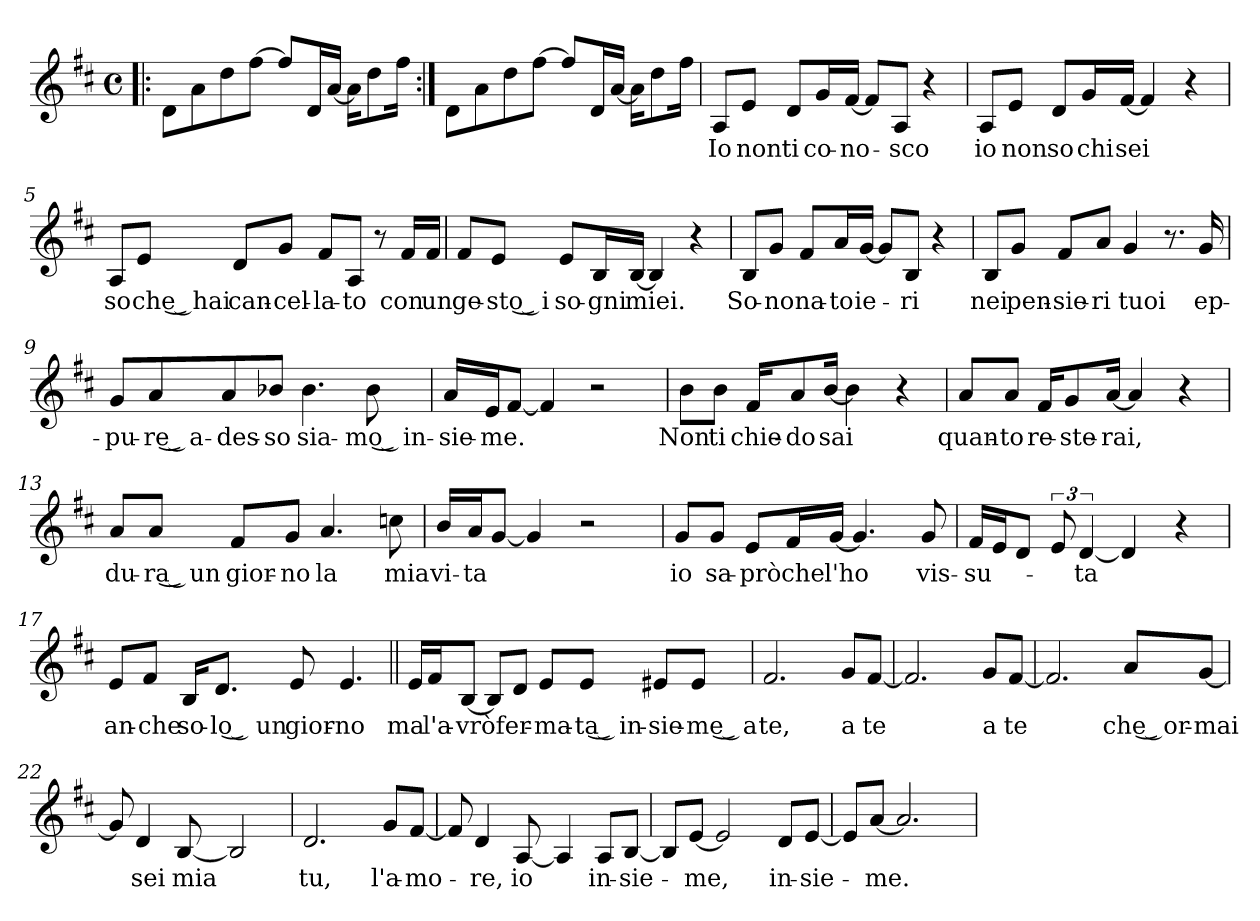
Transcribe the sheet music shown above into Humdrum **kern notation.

**kern	**text
*part1	*part1
*staff1	*staff1
*clefG2	*
*k[f#c#]	*
*D:	*
*M4/4	*
*met(c)	*
=1!|:	=1!|:
8d\L	.
8a\	.
8dd\	.
[8ff#\J	.
8ff#/L]	.
16d/L	.
[16a/JJ	.
16a\KL]	.
8dd\	.
16ff#\Jk	.
=2:|!	=2:|!
8d\L	.
8a\	.
8dd\	.
[8ff#\J	.
8ff#/L]	.
16d/L	.
[16a/JJ	.
16a\KL]	.
8dd\	.
16ff#\Jk	.
=3	=3
!	!LO:LY:b
8A/L	Io
!	!LO:LY:b
8e/J	non
!	!LO:LY:b
8d/L	ti
!	!LO:LY:b
16g/L	co-
!	!LO:LY:b
[16f#/JJ	-no-
8f#/L]	.
!	!LO:LY:b
8A/J	-sco
4r	.
=4	=4
!	!LO:LY:b
8A/L	io
!	!LO:LY:b
8e/J	non
!	!LO:LY:b
8d/L	so
!	!LO:LY:b
16g/L	chi
!	!LO:LY:b
[16f#/JJ	sei
4f#/]	.
4r	.
!!LO:LB:g=z
=5	=5
!	!LO:LY:b
8A/L	so
!	!LO:LY:b
8e/J	che͜ hai
!	!LO:LY:b
8d/L	can-
!	!LO:LY:b
8g/J	-cel-
!	!LO:LY:b
8f#/L	-la-
!	!LO:LY:b
8A/J	-to
8r	.
!	!LO:LY:b
16f#/LL	con
!	!LO:LY:b
16f#/JJ	un
=6	=6
!	!LO:LY:b
8f#/L	ge-
!	!LO:LY:b
8e/J	-sto͜ i
!	!LO:LY:b
8e/L	so-
!	!LO:LY:b
16B/L	-gni
!	!LO:LY:b
[16B/JJ	miei.
4B/]	.
4r	.
=7	=7
!	!LO:LY:b
8B/L	So-
!	!LO:LY:b
8g/J	-no
!	!LO:LY:b
8f#/L	na-
!	!LO:LY:b
16a/L	-to
!	!LO:LY:b
[16g/JJ	ie-
8g/L]	.
!	!LO:LY:b
8B/J	-ri
4r	.
!!LO:LB:g=z
=8	=8
!	!LO:LY:b
8B/L	nei
!	!LO:LY:b
8g/J	pen-
!	!LO:LY:b
8f#/L	-sie-
!	!LO:LY:b
8a/J	-ri
!	!LO:LY:b
4g/	tuoi
8.r	.
!	!LO:LY:b
16g/	ep-
=9	=9
!	!LO:LY:b
8g/L	-pu-
!	!LO:LY:b
8a/	-re͜ a-
!	!LO:LY:b
8a/	-des-
!	!LO:LY:b
8b-X/J	-so
!	!LO:LY:b
4.b-\	sia-
!	!LO:LY:b
8b-\	-mo͜ in-
=10	=10
!	!LO:LY:b
16a/LL	-sie-
!	!LO:LY:b
16e/J	-me.
[8f#/J	.
4f#/]	.
2r	.
!!LO:LB:g=z
=11	=11
!	!LO:LY:b
8b\L	Non
!	!LO:LY:b
8b\J	ti
!	!LO:LY:b
16f#/KL	chie-
!	!LO:LY:b
8a/	-do
!	!LO:LY:b
[16b/Jk	sai
4b\]	.
4r	.
=12	=12
!	!LO:LY:b
8a/L	quan-
!	!LO:LY:b
8a/J	-to
!	!LO:LY:b
16f#/KL	re-
!	!LO:LY:b
8g/	-ste-
!	!LO:LY:b
[16a/Jk	-rai,
4a/]	.
4r	.
=13	=13
!	!LO:LY:b
8a/L	du-
!	!LO:LY:b
8a/J	-ra͜ un
!	!LO:LY:b
8f#/L	gior-
!	!LO:LY:b
8g/J	-no
!	!LO:LY:b
4.a/	la
!	!LO:LY:b
8ccn\	mia
=14	=14
!	!LO:LY:b
16b/LL	vi-
!	!LO:LY:b
16a/J	-ta
[8g/J	.
4g/]	.
2r	.
!!LO:LB:g=z
=15	=15
!	!LO:LY:b
8g/L	io
!	!LO:LY:b
8g/J	sa-
!	!LO:LY:b
8e/L	-prò
!	!LO:LY:b
16f#/L	che
!	!LO:LY:b
[16g/JJ	l'ho
4.g/]	.
!	!LO:LY:b
8g/	vis-
=16	=16
!	!LO:LY:b
16f#/LL	-su-
16e/J	.
8d/J	.
12e/	.
!	!LO:LY:b
[6d/	-ta
4d/]	.
4r	.
=17	=17
!	!LO:LY:b
8e/L	an-
!	!LO:LY:b
8f#/J	-che
!	!LO:LY:b
16B/KL	so-
!	!LO:LY:b
8.d/J	-lo͜ un
!	!LO:LY:b
8e/	gior-
!	!LO:LY:b
4.e/	-no
!!LO:LB:g=z
=18||	=18||
!	!LO:LY:b
16e/LL	ma
!	!LO:LY:b
16f#/J	l'a-
!	!LO:LY:b
[8B/J	-vrò
8B/L]	.
!	!LO:LY:b
8d/J	fer-
!	!LO:LY:b
8e/L	-ma-
!	!LO:LY:b
8e/J	-ta͜ in-
!	!LO:LY:b
8e#X/L	-sie-
!	!LO:LY:b
8e#/J	-me͜ a
=19	=19
!	!LO:LY:b
2.f#/	te,
!	!LO:LY:b
8g/L	a
!	!LO:LY:b
[8f#/J	te
=20	=20
2.f#/]	.
!	!LO:LY:b
8g/L	a
!	!LO:LY:b
[8f#/J	te
!!LO:LB:g=z
=21	=21
2.f#/]	.
!	!LO:LY:b
8a/L	che͜ or-
!	!LO:LY:b
[8g/J	-mai
=22	=22
8g/]	.
!	!LO:LY:b
4d/	sei
!	!LO:LY:b
[8B/	mia
2B/]	.
=23	=23
!	!LO:LY:b
2.d/	tu,
!	!LO:LY:b
8g/L	l'a-
!	!LO:LY:b
[8f#/J	-mo-
=24	=24
8f#/]	.
!	!LO:LY:b
4d/	-re,
!	!LO:LY:b
[8A/	io
4A/]	.
!	!LO:LY:b
8A/L	in-
!	!LO:LY:b
[8B/J	-sie-
!!LO:PB:g=z
=25	=25
8B/L]	.
!	!LO:LY:b
[8e/J	-me,
2e/]	.
!	!LO:LY:b
8d/L	in-
!	!LO:LY:b
[8e/J	-sie-
=26	=26
8e/L]	.
!	!LO:LY:b
[8a/J	-me.
2.a/]	.
=	=
*-	*-
